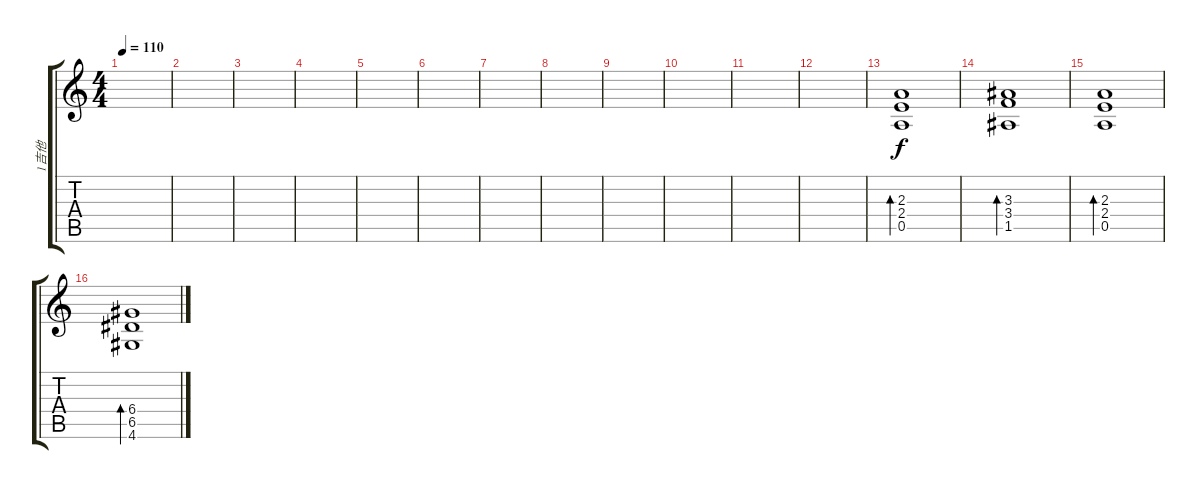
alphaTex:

\track ("1吉他" "1吉他") {instrument electricguitarmuted}
\staff {score tabs}
\tuning (E4 B3 G3 D3 A2 E2) {hide}
\ts (4 4)
\tempo 110
\clef g2
\ks c
|
|
|
|
|
|
|
|
|
|
|
|
(2.3 2.4 0.5).1{bd 60} |
(3.3 3.4 1.5).1{bd 60} |
(2.3 2.4 0.5).1{bd 60} |
(6.4 6.5 4.6).1{bd 60}
